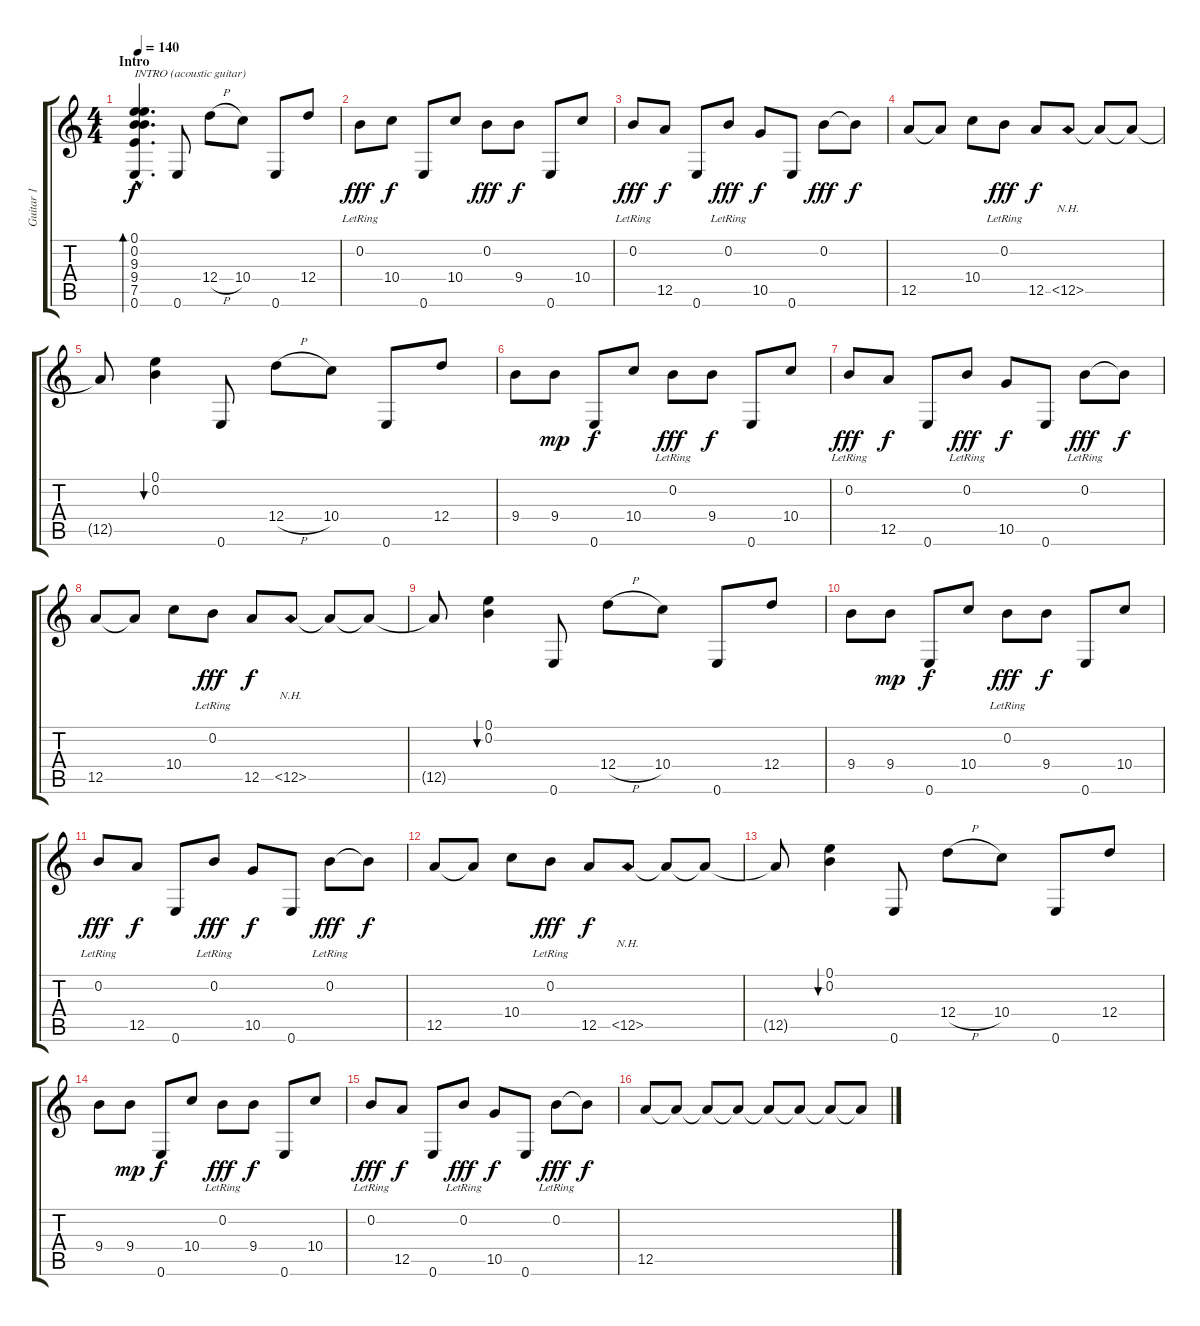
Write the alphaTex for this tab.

\track ("Guitar 1" "Guitar 1") {instrument overdrivenguitar}
\staff {score tabs}
\tuning (E4 B3 G3 D3 A2 E2) {hide}
\ts (4 4)
\section ("" "Intro")
\tempo 140
\clef g2
\ks c
(0.1{hac} 0.2{hac} 9.3{hac} 9.4{hac} 7.5{hac} 0.6{hac}).4{d bd 240 txt "INTRO (acoustic guitar)" dy f instrument acousticguitarsteel} 0.6.8 12.4{h}.8 10.4.8 0.6.8 12.4.8 |
0.2{lr}.8{dy fff instrument acousticguitarsteel} 10.4.8{dy f} 0.6.8 10.4.8 0.2.8{dy fff} 9.4.8{dy f} 0.6.8 10.4.8 |
0.2{lr}.8{dy fff instrument acousticguitarsteel} 12.5.8{dy f} 0.6.8 0.2{lr}.8{dy fff} 10.5.8{dy f} 0.6.8 0.2.8{dy fff} 0.2{t}.8{dy f} |
12.5.8{instrument acousticguitarsteel} 12.5{t}.8 10.4.8 0.2{lr}.8{dy fff} 12.5.8{dy f} 12.5{nh}.8 12.5{t}.8 12.5{t}.8 |
12.5{t}.8 (0.1 0.2).4{bu 60 instrument acousticguitarsteel} 0.6.8 12.4{h}.8 10.4.8 0.6.8 12.4.8 |
9.4.8{instrument acousticguitarsteel} 9.4.8{dy mp} 0.6.8{dy f} 10.4.8 0.2{lr}.8{dy fff} 9.4.8{dy f} 0.6.8 10.4.8 |
0.2{lr}.8{dy fff instrument acousticguitarsteel} 12.5.8{dy f} 0.6.8 0.2{lr}.8{dy fff} 10.5.8{dy f} 0.6.8 0.2{lr}.8{dy fff} 0.2{t}.8{dy f} |
12.5.8{instrument acousticguitarsteel} 12.5{t}.8 10.4.8 0.2{lr}.8{dy fff} 12.5.8{dy f} 12.5{nh}.8 12.5{t}.8 12.5{t}.8 |
12.5{t}.8 (0.1 0.2).4{bu 60 instrument acousticguitarsteel} 0.6.8 12.4{h}.8 10.4.8 0.6.8 12.4.8 |
9.4.8{instrument acousticguitarsteel} 9.4.8{dy mp} 0.6.8{dy f} 10.4.8 0.2{lr}.8{dy fff} 9.4.8{dy f} 0.6.8 10.4.8 |
0.2{lr}.8{dy fff instrument acousticguitarsteel} 12.5.8{dy f} 0.6.8 0.2{lr}.8{dy fff} 10.5.8{dy f} 0.6.8 0.2{lr}.8{dy fff} 0.2{t}.8{dy f} |
12.5.8{instrument acousticguitarsteel} 12.5{t}.8 10.4.8 0.2{lr}.8{dy fff} 12.5.8{dy f} 12.5{nh}.8 12.5{t}.8 12.5{t}.8 |
12.5{t}.8 (0.1 0.2).4{bu 60 instrument acousticguitarsteel} 0.6.8 12.4{h}.8 10.4.8 0.6.8 12.4.8 |
9.4.8{instrument acousticguitarsteel} 9.4.8{dy mp} 0.6.8{dy f} 10.4.8 0.2{lr}.8{dy fff} 9.4.8{dy f} 0.6.8 10.4.8 |
0.2{lr}.8{dy fff instrument acousticguitarsteel} 12.5.8{dy f} 0.6.8 0.2{lr}.8{dy fff} 10.5.8{dy f} 0.6.8 0.2{lr}.8{dy fff} 0.2{t}.8{dy f} |
12.5.8{instrument acousticguitarsteel} 12.5{t}.8 12.5{t}.8 12.5{t}.8 12.5{t}.8 12.5{t}.8 12.5{t}.8 12.5{t}.8
